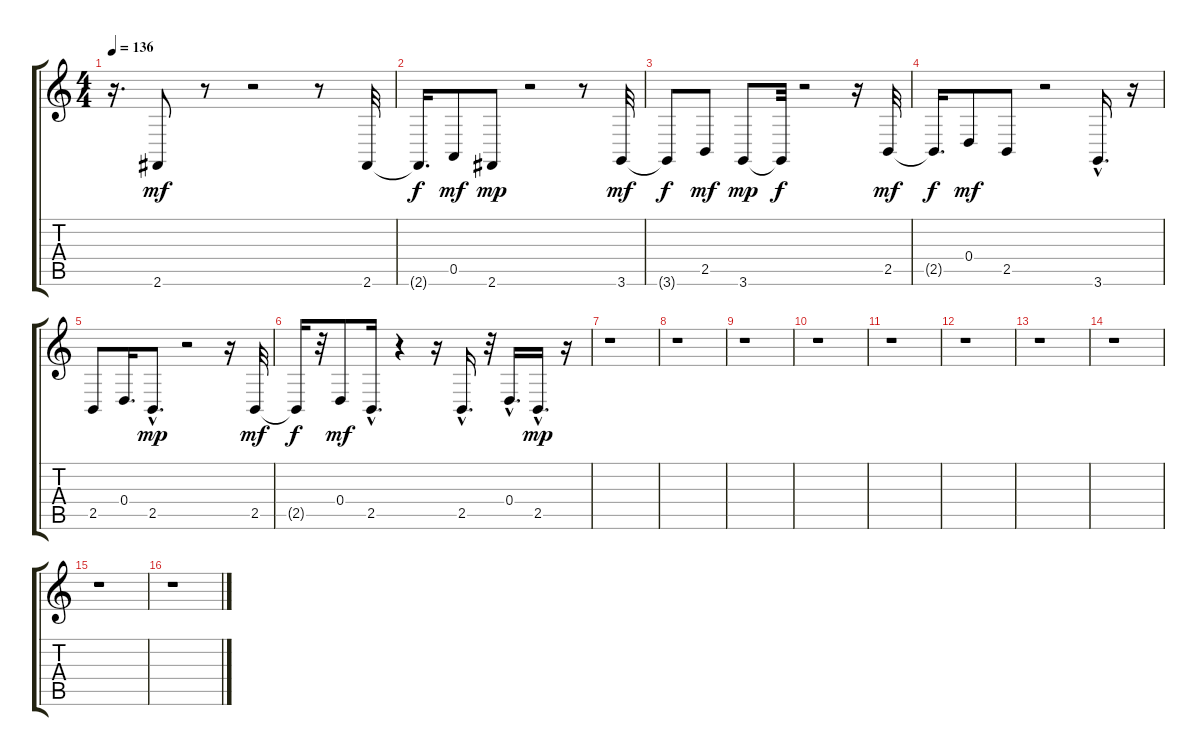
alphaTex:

\track "" {instrument pad3polysynth}
\staff {score tabs}
\tuning (E4 B3 G3 D3 A2 E2) {hide}
\ts (4 4)
\tempo 136
\clef g2
\ks c
r.16{d dy f} 2.6.8{dy mf} r.8 r.2 r.8 2.6.32 |
2.6{t}.16{d dy f} 0.5.8{dy mf} 2.6.8{dy mp} r.2 r.8 3.6.32{dy mf} |
3.6{t}.8{dy f} 2.5.8{dy mf} 3.6.8{dy mp} 3.6{t}.32{dy f} r.2 r.16 2.5.32{dy mf} |
2.5{t}.16{d dy f} 0.4.8{dy mf} 2.5.8 r.2 3.6{hac}.16{d} r.16 |
2.5.8 0.4.16{d} 2.5{hac}.8{d dy mp} r.2 r.16 2.5.32{dy mf} |
2.5{t}.16{dy f} r.32 0.4.8{dy mf} 2.5{hac}.16{d} r.4 r.16 2.5{hac}.16{d} r.32 0.4{hac}.16{d} 2.5{hac}.16{d dy mp} r.16 |
r.1 |
r.1 |
r.1 |
r.1 |
r.1 |
r.1 |
r.1 |
r.1 |
r.1 |
r.1
